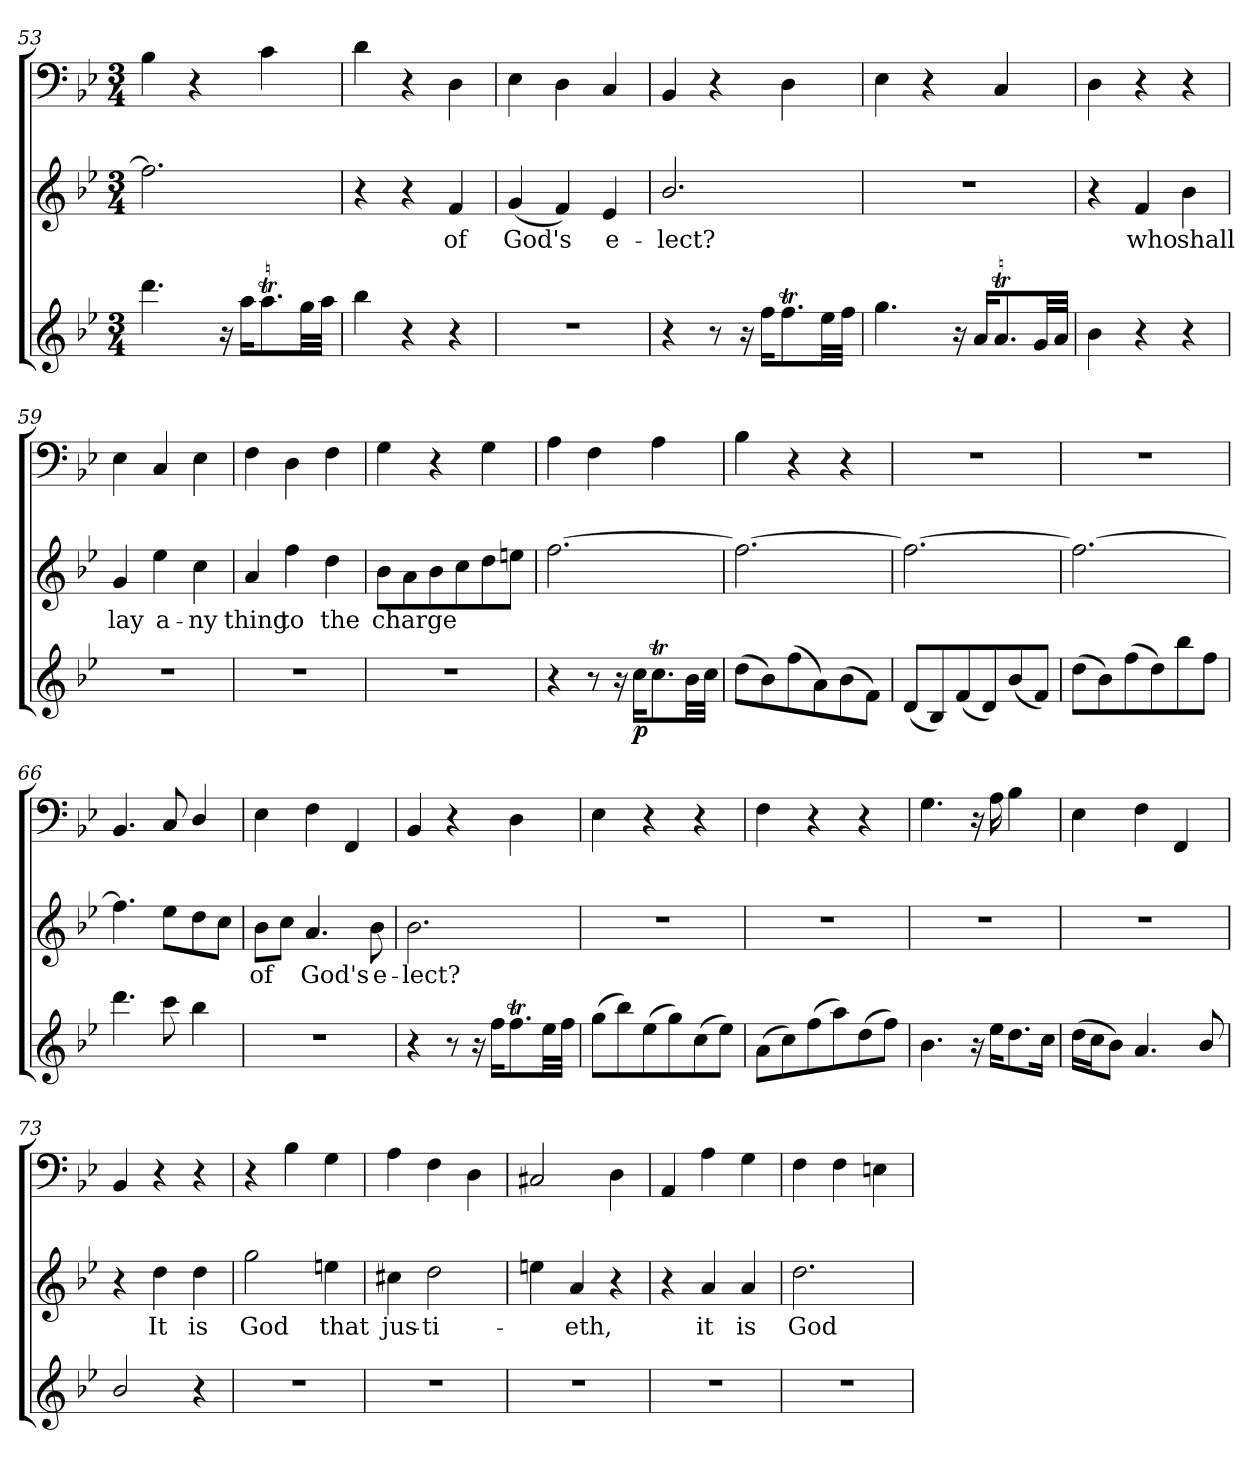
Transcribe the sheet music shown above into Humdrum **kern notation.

**kern	**dynam	**kern	**text	**kern
*part3	*part3	*part2	*part2	*part1
*staff3	*staff3	*staff2	*staff2	*staff1
*clefG2	*	*clefG2	*	*clefF4
*k[b-e-]	*	*k[b-e-]	*	*k[b-e-]
*g:	*	*g:	*	*g:
*M3/4	*	*M3/4	*	*M3/4
=53	=53	=53	=53	=53
4.ddd\	.	2.ff\]	.	4B-\
.	.	.	.	4r
16r	.	.	.	.
16aa\KL	.	.	.	.
8.aaT\	.	.	.	4c\
32gg\LL	.	.	.	.
32aa\JJJ	.	.	.	.
=54	=54	=54	=54	=54
4bb-\	.	4r	.	4d\
4r	.	4r	.	4r
4r	.	4f/	of	4D\
=55	=55	=55	=55	=55
2.r	.	(4g/	God's	4E-\
.	.	4f/)	.	4D\
.	.	4e-/	e-	4C/
=56	=56	=56	=56	=56
4r	.	2.b-/	-lect?	4BB-/
8r	.	.	.	4r
16r	.	.	.	.
16ff\KL	.	.	.	.
8.ffT\	.	.	.	4D\
32ee-\LL	.	.	.	.
32ff\JJJ	.	.	.	.
=57	=57	=57	=57	=57
4.gg\	.	2.r	.	4E-\
.	.	.	.	4r
16r	.	.	.	.
16a/KL	.	.	.	.
8.aT/	.	.	.	4C/
32g/LL	.	.	.	.
32a/JJJ	.	.	.	.
=58	=58	=58	=58	=58
4b-\	.	4r	.	4D\
4r	.	4f/	who	4r
4r	.	4b-\	shall	4r
=59	=59	=59	=59	=59
2.r	.	4g/	lay	4E-\
.	.	4ee-\	a-	4C/
.	.	4cc\	-ny	4E-\
=60	=60	=60	=60	=60
2.r	.	4a/	thing	4F\
.	.	4ff\	to	4D\
.	.	4dd\	the	4F\
=61	=61	=61	=61	=61
2.r	.	8b-\L	charge	4G\
.	.	8a\	.	.
.	.	8b-\	.	4r
.	.	8cc\	.	.
.	.	8dd\	.	4G\
.	.	8een\J	.	.
=62	=62	=62	=62	=62
4r	.	[2.ff\	.	4A\
8r	.	.	.	4F\
16r	.	.	.	.
16cc\KL	p	.	.	.
8.ccT\	.	.	.	4A\
32b-\LL	.	.	.	.
32cc\JJJ	.	.	.	.
=63	=63	=63	=63	=63
(8dd\L	.	2.ff\_	.	4B-\
8b-\)	.	.	.	.
(8ff\	.	.	.	4r
8a\)	.	.	.	.
(8b-\	.	.	.	4r
8f\J)	.	.	.	.
=64	=64	=64	=64	=64
(8d/L	.	2.ff\_	.	2.r
8B-/)	.	.	.	.
(8f/	.	.	.	.
8d/)	.	.	.	.
(8b-/	.	.	.	.
8f/J)	.	.	.	.
=65	=65	=65	=65	=65
(8dd\L	.	2.ff\_	.	2.r
8b-\)	.	.	.	.
(8ff\	.	.	.	.
8dd\)	.	.	.	.
8bb-\	.	.	.	.
8ff\J	.	.	.	.
=66	=66	=66	=66	=66
4.ddd\	.	4.ff\]	.	4.BB-/
8ccc\	.	8ee-\L	.	8C/
4bb-\	.	8dd\	.	4D/
.	.	8cc\J	.	.
=67	=67	=67	=67	=67
2.r	.	8b-\L	of	4E-\
.	.	8cc\J	.	.
.	.	4.a/	God's	4F\
.	.	.	.	4FF/
.	.	8b-\	e-	.
=68	=68	=68	=68	=68
4r	.	2.b-\	-lect?	4BB-/
8r	.	.	.	4r
16r	.	.	.	.
16ff\KL	.	.	.	.
8.ffT\	.	.	.	4D\
32ee-\LL	.	.	.	.
32ff\JJJ	.	.	.	.
=69	=69	=69	=69	=69
(8gg\L	.	2.r	.	4E-\
8bb-\)	.	.	.	.
(8ee-\	.	.	.	4r
8gg\)	.	.	.	.
(8cc\	.	.	.	4r
8ee-\J)	.	.	.	.
=70	=70	=70	=70	=70
(8a\L	.	2.r	.	4F\
8cc\)	.	.	.	.
(8ff\	.	.	.	4r
8aa\)	.	.	.	.
(8dd\	.	.	.	4r
8ff\J)	.	.	.	.
=71	=71	=71	=71	=71
4.b-\	.	2.r	.	4.G\
16r	.	.	.	16r
16ee-\KL	.	.	.	16A\
8.dd\	.	.	.	4B-\
16cc\Jk	.	.	.	.
=72	=72	=72	=72	=72
(16dd\LL	.	2.r	.	4E-\
16cc\J	.	.	.	.
8b-\J)	.	.	.	.
4.a/	.	.	.	4F\
.	.	.	.	4FF/
8b-/	.	.	.	.
=73	=73	=73	=73	=73
2b-/	.	4r	.	4BB-/
.	.	4dd\	It	4r
4r	.	4dd\	is	4r
=74	=74	=74	=74	=74
2.r	.	2gg\	God	4r
.	.	.	.	4B-\
.	.	4een\	that	4G\
=75	=75	=75	=75	=75
2.r	.	4cc#X\	jus-	4A\
.	.	2dd\	-ti-	4F\
.	.	.	.	4D\
=76	=76	=76	=76	=76
2.r	.	4een\	.	2C#X/
.	.	4a/	-eth,	.
.	.	4r	.	4D\
=77	=77	=77	=77	=77
2.r	.	4r	.	4AA/
.	.	4a/	it	4A\
.	.	4a/	is	4G\
=78	=78	=78	=78	=78
2.r	.	2.dd\	God	4F\
.	.	.	.	4F\
.	.	.	.	4En\
=	=	=	=	=
*-	*-	*-	*-	*-
